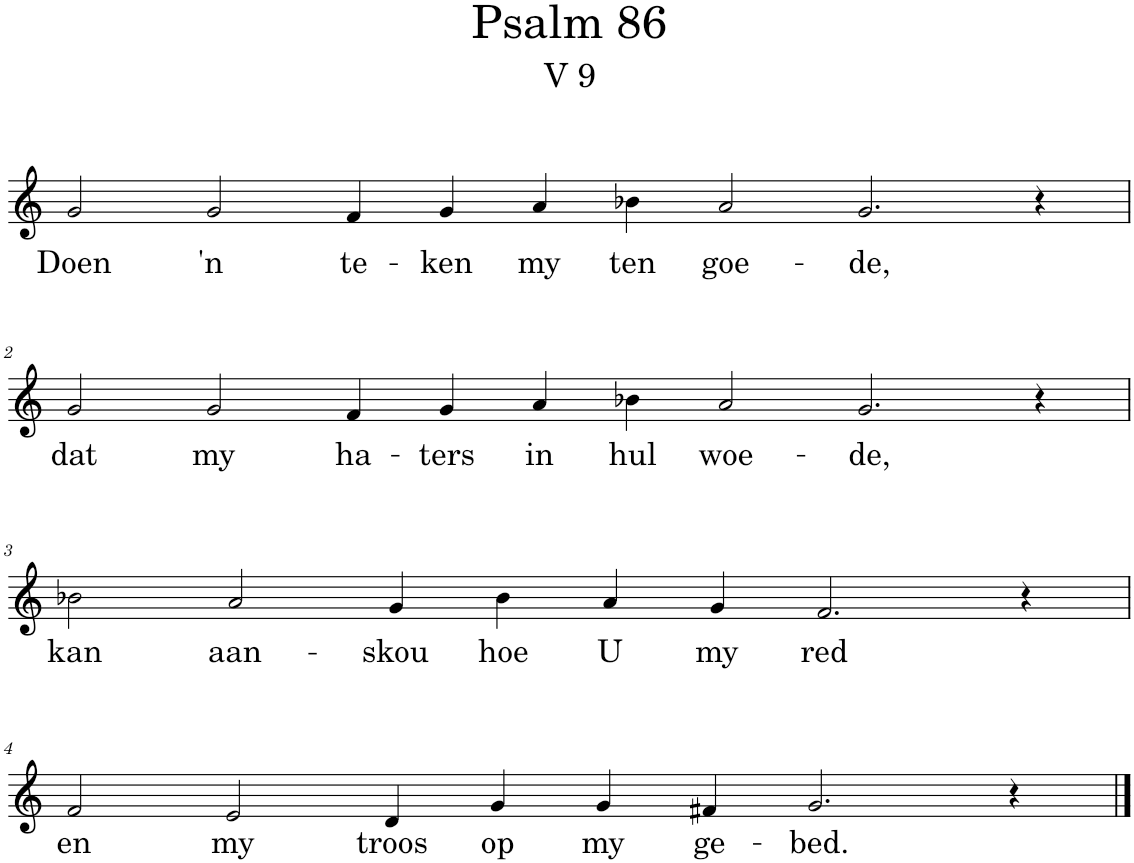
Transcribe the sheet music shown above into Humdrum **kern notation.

**kern	**text
*part1	*part1
*staff1	*staff1
*I"Pipe Organ	*
*I'Org.	*
*clefG2	*
*k[]	*
*M14/4	*
=1	=1
!	!LO:LY:b
2g/	Doen
!	!LO:LY:b
2g/	'n
!	!LO:LY:b
4f/	te-
!	!LO:LY:b
4g/	-ken
!	!LO:LY:b
4a/	my
!	!LO:LY:b
4b-X\	ten
!	!LO:LY:b
2a/	goe-
!	!LO:LY:b
2.g/	-de,
4r	.
!!LO:LB:g=z
=2	=2
!	!LO:LY:b
2g/	dat
!	!LO:LY:b
2g/	my
!	!LO:LY:b
4f/	ha-
!	!LO:LY:b
4g/	-ters
!	!LO:LY:b
4a/	in
!	!LO:LY:b
4b-X\	hul
!	!LO:LY:b
2a/	woe-
!	!LO:LY:b
2.g/	-de,
4r	.
!!LO:LB:g=z
=3	=3
*M12/4	*
!	!LO:LY:b
2b-X\	kan
!	!LO:LY:b
2a/	aan-
!	!LO:LY:b
4g/	-skou
!	!LO:LY:b
4b-\	hoe
!	!LO:LY:b
4a/	U
!	!LO:LY:b
4g/	my
!	!LO:LY:b
2.f/	red
4r	.
!!LO:LB:g=z
=4	=4
!	!LO:LY:b
2f/	en
!	!LO:LY:b
2e/	my
!	!LO:LY:b
4d/	troos
!	!LO:LY:b
4g/	op
!	!LO:LY:b
4g/	my
!	!LO:LY:b
4f#X/	ge-
!	!LO:LY:b
2.g/	-bed.
4r	.
==	==
*-	*-
